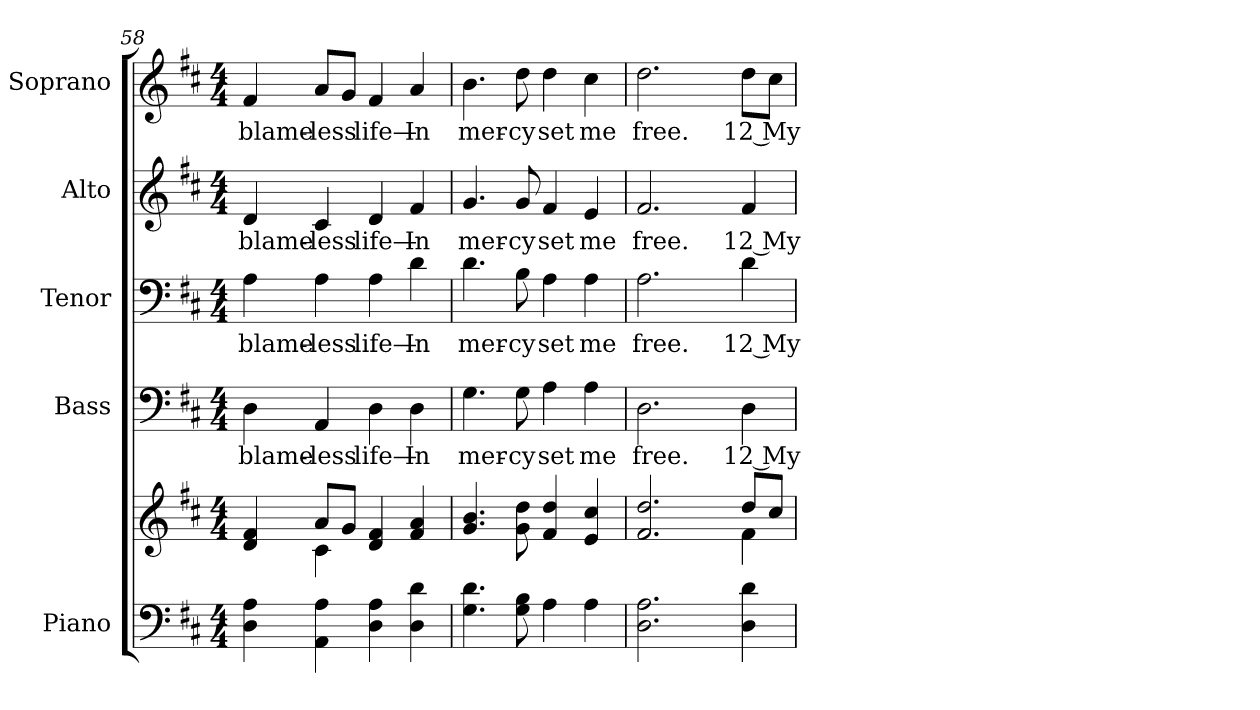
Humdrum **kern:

**kern	**kern	**kern	**text	**kern	**text	**kern	**text	**kern	**text
*part5	*part5	*part4	*part4	*part3	*part3	*part2	*part2	*part1	*part1
*staff6	*staff5	*staff4	*staff4	*staff3	*staff3	*staff2	*staff2	*staff1	*staff1
*I"Piano	*	*I"Bass	*	*I"Tenor	*	*I"Alto	*	*I"Soprano	*
*I'Pno.	*	*I'B.	*	*I'T.	*	*I'A.	*	*I'S.	*
*clefF4	*clefG2	*clefF4	*	*clefF4	*	*clefG2	*	*clefG2	*
*k[f#c#]	*k[f#c#]	*k[f#c#]	*	*k[f#c#]	*	*k[f#c#]	*	*k[f#c#]	*
*D:	*D:	*D:	*	*D:	*	*D:	*	*D:	*
*M4/4	*M4/4	*M4/4	*	*M4/4	*	*M4/4	*	*M4/4	*
=58	=58	=58	=58	=58	=58	=58	=58	=58	=58
*	*^	*	*	*	*	*	*	*	*
!	!	!	!	!LO:LY:b:color=#000000	!	!	!	!	!	!
!	!	!	!	!	!	!LO:LY:b:color=#000000	!	!	!	!
!	!	!	!	!	!	!	!	!LO:LY:b:color=#000000	!	!
!	!	!	!	!	!	!	!	!	!	!LO:LY:b:color=#000000
4Di\ 4Ai	4di/ 4f#i	4ryy	4Di\	blame-	4Ai\	blame-	4di/	blame-	4f#i/	blame-
!	!	!	!	!LO:LY:b:color=#000000	!	!	!	!	!	!
!	!	!	!	!	!	!LO:LY:b:color=#000000	!	!	!	!
!	!	!	!	!	!	!	!	!LO:LY:b:color=#000000	!	!
!	!	!	!	!	!	!	!	!	!	!LO:LY:b:color=#000000
4AAi\ 4Ai	8ai/L	4c#i\	4AAi/	-less	4Ai\	-less	4c#i/	-less	8ai/L	-less
.	8gi/J	.	.	.	.	.	.	.	8gi/J	.
!	!	!	!	!LO:LY:b:color=#000000	!	!	!	!	!	!
!	!	!	!	!	!	!LO:LY:b:color=#000000	!	!	!	!
!	!	!	!	!	!	!	!	!LO:LY:b:color=#000000	!	!
!	!	!	!	!	!	!	!	!	!	!LO:LY:b:color=#000000
4Di\ 4Ai	4di/ 4f#i	2ryy	4Di\	life—	4Ai\	life—	4di/	life—	4f#i/	life—
!	!	!	!	!LO:LY:b:color=#000000	!	!	!	!	!	!
!	!	!	!	!	!	!LO:LY:b:color=#000000	!	!	!	!
!	!	!	!	!	!	!	!	!LO:LY:b:color=#000000	!	!
!	!	!	!	!	!	!	!	!	!	!LO:LY:b:color=#000000
4Di\ 4di	4f#i/ 4ai	.	4Di\	In	4di\	In	4f#i/	In	4ai/	In
*	*v	*v	*	*	*	*	*	*	*	*
!!LO:PB:g=z
=59	=59	=59	=59	=59	=59	=59	=59	=59	=59
!	!	!	!LO:LY:b:color=#000000	!	!	!	!	!	!
!	!	!	!	!	!LO:LY:b:color=#000000	!	!	!	!
!	!	!	!	!	!	!	!LO:LY:b:color=#000000	!	!
!	!	!	!	!	!	!	!	!	!LO:LY:b:color=#000000
4.Gi\ 4.di	4.gi/ 4.bi	4.Gi\	mer-	4.di\	mer-	4.gi/	mer-	4.bi\	mer-
!	!	!	!LO:LY:b:color=#000000	!	!	!	!	!	!
!	!	!	!	!	!LO:LY:b:color=#000000	!	!	!	!
!	!	!	!	!	!	!	!LO:LY:b:color=#000000	!	!
!	!	!	!	!	!	!	!	!	!LO:LY:b:color=#000000
8Gi\ 8Bi	8gi\ 8ddi	8Gi\	-cy	8Bi\	-cy	8gi/	-cy	8ddi\	-cy
!	!	!	!LO:LY:b:color=#000000	!	!	!	!	!	!
!	!	!	!	!	!LO:LY:b:color=#000000	!	!	!	!
!	!	!	!	!	!	!	!LO:LY:b:color=#000000	!	!
!	!	!	!	!	!	!	!	!	!LO:LY:b:color=#000000
4Ai\	4f#i/ 4ddi	4Ai\	set	4Ai\	set	4f#i/	set	4ddi\	set
!	!	!	!LO:LY:b:color=#000000	!	!	!	!	!	!
!	!	!	!	!	!LO:LY:b:color=#000000	!	!	!	!
!	!	!	!	!	!	!	!LO:LY:b:color=#000000	!	!
!	!	!	!	!	!	!	!	!	!LO:LY:b:color=#000000
4Ai\	4ei/ 4cc#i	4Ai\	me	4Ai\	me	4ei/	me	4cc#i\	me
=60	=60	=60	=60	=60	=60	=60	=60	=60	=60
*	*^	*	*	*	*	*	*	*	*
!	!	!	!	!LO:LY:b:color=#000000	!	!	!	!	!	!
!	!	!	!	!	!	!LO:LY:b:color=#000000	!	!	!	!
!	!	!	!	!	!	!	!	!LO:LY:b:color=#000000	!	!
!	!	!	!	!	!	!	!	!	!	!LO:LY:b:color=#000000
2.Di\ 2.Ai	2.f#i/ 2.ddi	2ryy	2.Di\	free.	2.Ai\	free.	2.f#i/	free.	2.ddi\	free.
.	.	4ryy	.	.	.	.	.	.	.	.
!	!	!	!	!LO:LY:b:color=#000000	!	!	!	!	!	!
!	!	!	!	!	!	!LO:LY:b:color=#000000	!	!	!	!
!	!	!	!	!	!	!	!	!LO:LY:b:color=#000000	!	!
!	!	!	!	!	!	!	!	!	!	!LO:LY:b:color=#000000
4Di\ 4di	8ddi/L	4f#i\	4Di\	12 My	4di\	12 My	4f#i/	12 My	8ddi\L	12 My
.	8cc#i/J	.	.	.	.	.	.	.	8cc#i\J	.
*	*v	*v	*	*	*	*	*	*	*	*
=	=	=	=	=	=	=	=	=	=
*-	*-	*-	*-	*-	*-	*-	*-	*-	*-
